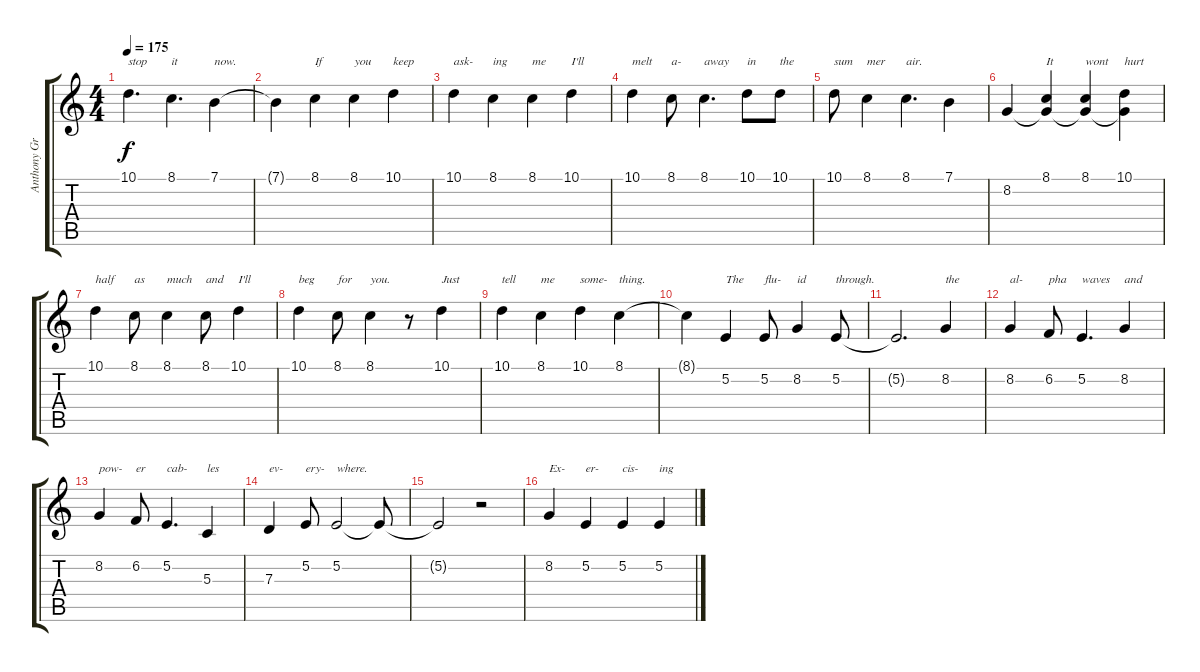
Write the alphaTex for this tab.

\track ("Anthony Green" "Anthony Gr") {instrument flute}
\staff {score tabs}
\tuning (E4 B3 G3 D3 A2 D2) {hide}
\ts (4 4)
\tempo 175
\clef g2
\ks c
10.1.4{d txt "stop" dy f} 8.1.4{d txt "it"} 7.1.4{txt "now."} |
7.1{t}.4 8.1.4{txt "If"} 8.1.4{txt "you"} 10.1.4{txt "keep"} |
10.1.4{txt "ask-"} 8.1.4{txt "ing"} 8.1.4{txt "me"} 10.1.4{txt "I'll"} |
10.1.4{txt "melt"} 8.1.8{txt "a-"} 8.1.4{d txt "away"} 10.1.8{txt "in"} 10.1.8{txt "the"} |
10.1.8{txt "sum"} 8.1.4{txt "mer"} 8.1.4{d txt "air."} 7.1.4 |
8.2.4 (8.1 8.2{t}).4{txt "It"} (8.1 8.2{t}).4{txt "wont"} (10.1 8.2{t}).4{txt "hurt"} |
10.1.4{txt "half"} 8.1.8{txt "as"} 8.1.4{txt "much"} 8.1.8{txt "and"} 10.1.4{txt "I'll"} |
10.1.4{txt "beg"} 8.1.8{txt "for"} 8.1.4{txt "you."} r.8 10.1.4{txt "Just"} |
10.1.4{txt "tell"} 8.1.4{txt "me"} 10.1.4{txt "some-"} 8.1.4{txt "thing."} |
8.1{t}.4 5.2.4{txt "The"} 5.2.8{txt "flu-"} 8.2.4{txt "id"} 5.2.8{txt "through."} |
5.2{t}.2{d} 8.2.4{txt "the"} |
8.2.4{txt "al-"} 6.2.8{txt "pha"} 5.2.4{d txt "waves"} 8.2.4{txt "and"} |
8.2.4{txt "pow-"} 6.2.8{txt "er"} 5.2.4{d txt "cab-"} 5.3.4{txt "les"} |
7.3.4{txt "ev-"} 5.2.8{txt "ery-"} 5.2.2{txt "where."} 5.2{t}.8 |
5.2{t}.2 r.2 |
8.2.4{txt "Ex-"} 5.2.4{txt "er-"} 5.2.4{txt "cis-"} 5.2.4{txt "ing"}
